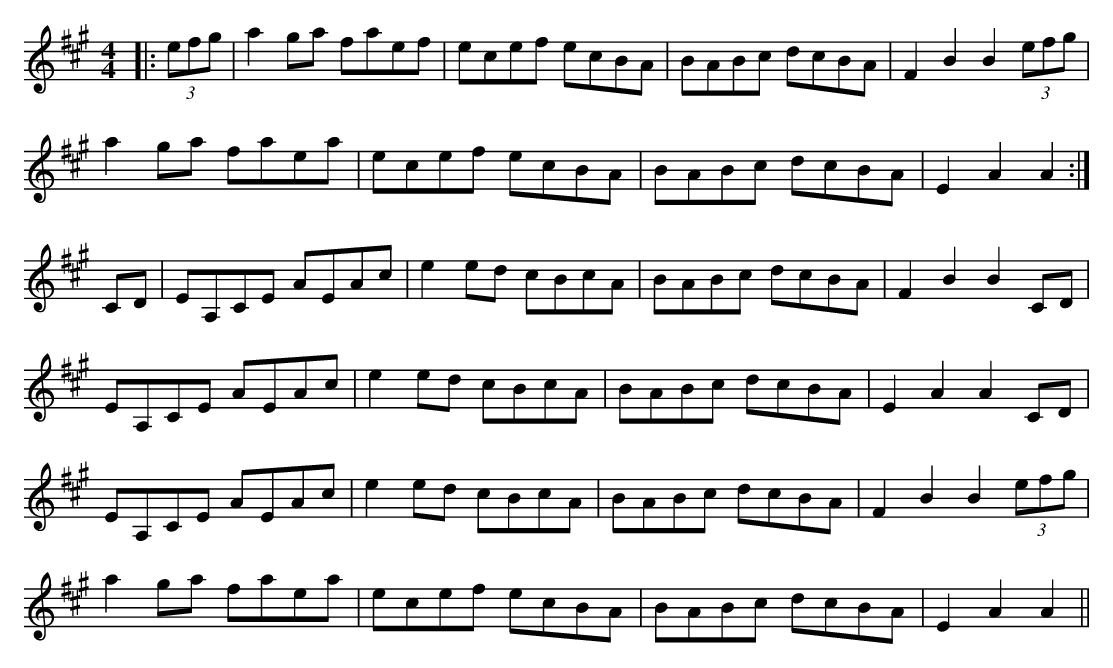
X:1
M:4/4
K:A
|:(3efg|a2 ga faef|ecef ecBA|BABc dcBA|F2 B2 B2 (3efg|
a2 ga faea|ecef ecBA|BABc dcBA|E2 A2 A2:|
CD|EA,CE AEAc|e2 ed cBcA|BABc dcBA|F2 B2 B2 CD|
EA,CE AEAc|e2 ed cBcA|BABc dcBA|E2 A2 A2 CD|
EA,CE AEAc|e2 ed cBcA|BABc dcBA|F2 B2 B2 (3efg|
a2 ga faea|ecef ecBA|BABc dcBA|E2 A2 A2||
